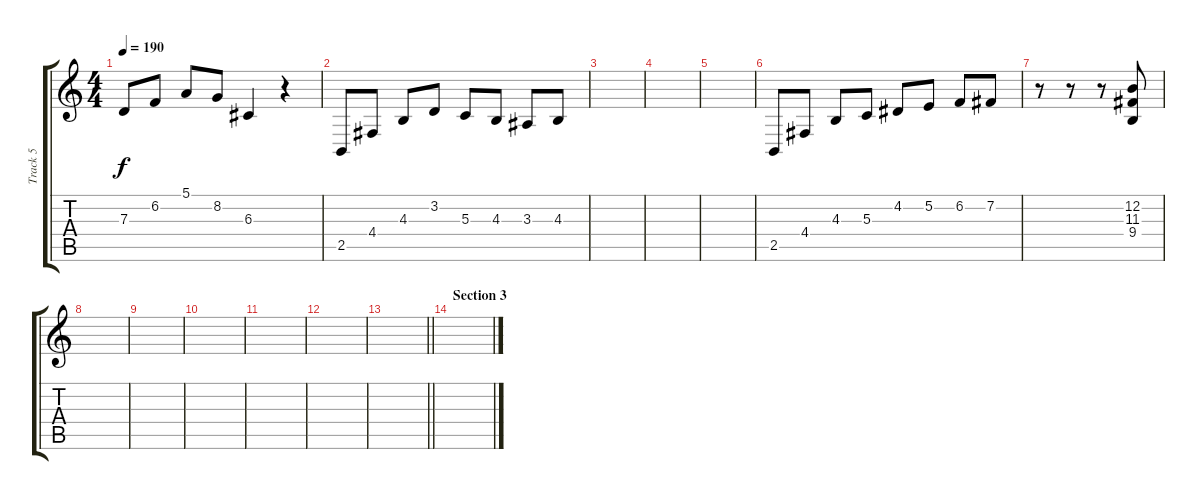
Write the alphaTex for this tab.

\track ("Track 5" "Track 5") {instrument sitar}
\staff {score tabs}
\tuning (E4 B3 G3 D3 A2 E2) {hide}
\ts (4 4)
\tempo 190
\clef g2
\ks c
7.3.8{dy f} 6.2.8 5.1.8 8.2.8 6.3.4 r.4 |
2.5.8 4.4.8 4.3.8 3.2.8 5.3.8 4.3.8 3.3.8 4.3.8 |
|
|
|
2.5.8 4.4.8 4.3.8 5.3.8 4.2.8 5.2.8 6.2.8 7.2.8 |
r.8 r.8 r.8 (12.2 11.3 9.4).8 |
|
|
|
|
|
\barLineRight lightlight
|
\section ("" "Section 3")
